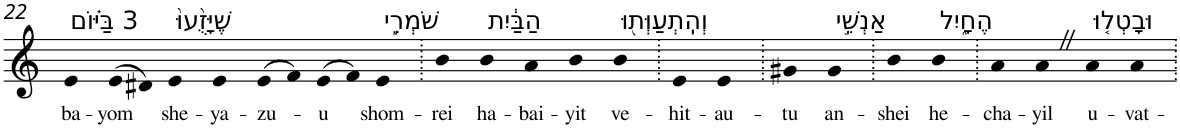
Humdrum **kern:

**kern	**text
*part1	*part1
*staff1	*staff1
*I"Piano	*
*I'Pno	*
!!LO:PB:g=z
*clefG2	*
*k[]	*
=22	=22
!LO:TX:a:t=3 בַּיּ֗וֹם	!
!	!LO:LY:b
4e	ba-
!	!LO:LY:b
(>8e	-yom
8d#X)	.
!LO:TX:a:t=שֶׁיָּזֻ֙עוּ֙	!
!	!LO:LY:b
4e	she-
!	!LO:LY:b
4e	-ya-
!	!LO:LY:b
(>8e	-zu-
8f)	.
!	!LO:LY:b
(>8e	-u
8f)	.
!LO:TX:a:t=שֹׁמְרֵ֣י	!
!	!LO:LY:b
4e	shom-
=23.	=23.
!	!LO:LY:b
4b	-rei
!LO:TX:a:t=הַבַּ֔יִת	!
!	!LO:LY:b
4b	ha-
!	!LO:LY:b
4a	-bai-
!	!LO:LY:b
4b	-yit
!LO:TX:a:t=וְהִֽתְעַוְּת֖וּ	!
!	!LO:LY:b
4b	ve-
=24.	=24.
!	!LO:LY:b
4e	-hit-
!	!LO:LY:b
4e	-au-
=25.	=25.
!	!LO:LY:b
4g#X	-tu
!LO:TX:a:t=אַנְשֵׁ֣י	!
!	!LO:LY:b
4g#	an-
=26.	=26.
!	!LO:LY:b
4b	-shei
!LO:TX:a:t=הֶחָ֑יִל	!
!	!LO:LY:b
4b	he-
=27.	=27.
!	!LO:LY:b
4a	-cha-
!	!LO:LY:b
4aZ	-yil
!LO:TX:a:t=וּבָטְל֤וּ	!
!	!LO:LY:b
4a	u-
!	!LO:LY:b
4a	-vat-
=.	=.
*-	*-
